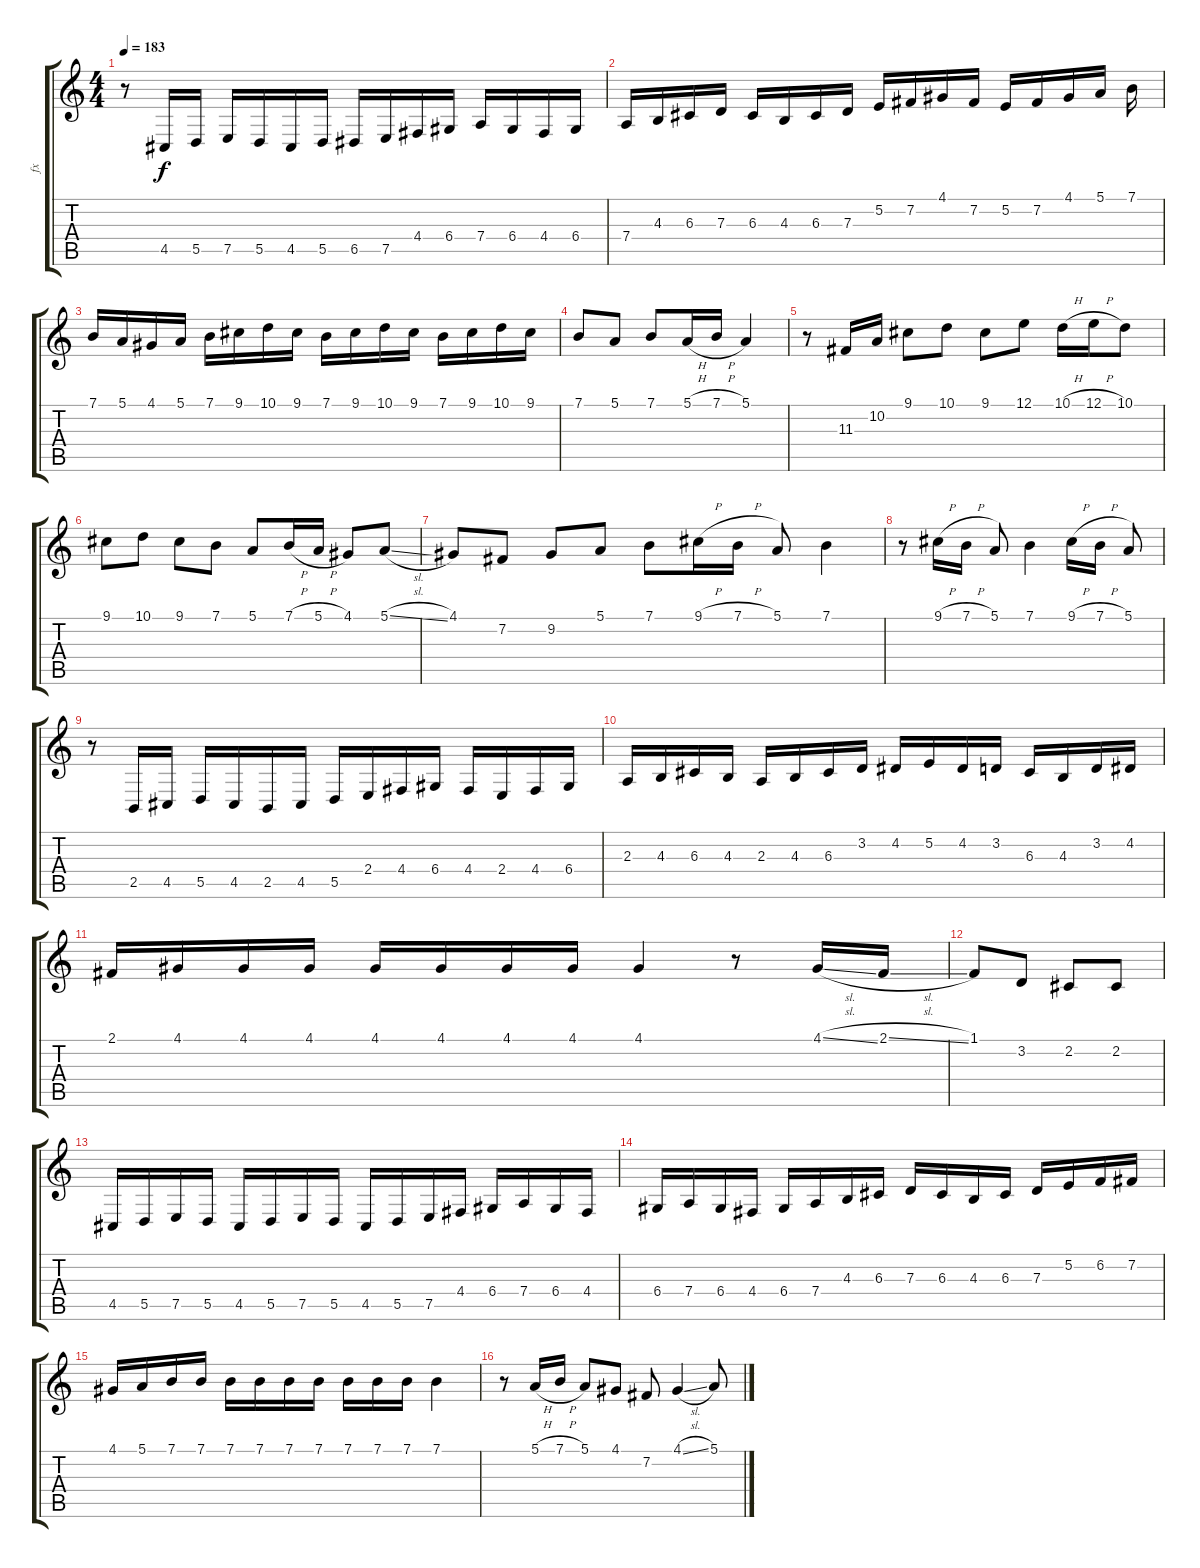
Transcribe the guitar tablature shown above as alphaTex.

\track ("fx" "fx") {instrument fx6goblins}
\staff {score tabs}
\tuning (E4 B3 G3 D3 A2 E2) {hide}
\ts (4 4)
\tempo 183
\clef g2
\ks c
r.8{dy f} 4.5.16 5.5.16 7.5.16 5.5.16 4.5.16 5.5.16 6.5.16 7.5.16 4.4.16 6.4.16 7.4.16 6.4.16 4.4.16 6.4.16 |
7.4.16 4.3.16 6.3.16 7.3.16 6.3.16 4.3.16 6.3.16 7.3.16 5.2.16 7.2.16 4.1.16 7.2.16 5.2.16 7.2.16 4.1.16 5.1.16 7.1.16 |
7.1.16 5.1.16 4.1.16 5.1.16 7.1.16 9.1.16 10.1.16 9.1.16 7.1.16 9.1.16 10.1.16 9.1.16 7.1.16 9.1.16 10.1.16 9.1.16 |
7.1.8 5.1.8 7.1.8 5.1{h}.16 7.1{h}.16 5.1.4 |
r.8 11.3.16 10.2.16 9.1.8 10.1.8 9.1.8 12.1.8 10.1{h}.16 12.1{h}.16 10.1.8 |
9.1.8 10.1.8 9.1.8 7.1.8 5.1.8 7.1{h}.16 5.1{h}.16 4.1.8 5.1{sl}.8 |
4.1.8 7.2.8 9.2.8 5.1.8 7.1.8 9.1{h}.16 7.1{h}.16 5.1.8 7.1.4 |
r.8 9.1{h}.16 7.1{h}.16 5.1.8 7.1.4 9.1{h}.16 7.1{h}.16 5.1.8 |
r.8 2.5.16 4.5.16 5.5.16 4.5.16 2.5.16 4.5.16 5.5.16 2.4.16 4.4.16 6.4.16 4.4.16 2.4.16 4.4.16 6.4.16 |
2.3.16 4.3.16 6.3.16 4.3.16 2.3.16 4.3.16 6.3.16 3.2.16 4.2.16 5.2.16 4.2.16 3.2.16 6.3.16 4.3.16 3.2.16 4.2.16 |
2.1.16 4.1.16 4.1.16 4.1.16 4.1.16 4.1.16 4.1.16 4.1.16 4.1.4 r.8 4.1{sl}.16 2.1{sl}.16 |
1.1.8 3.2.8 2.2.8 2.2.8 |
4.5.16 5.5.16 7.5.16 5.5.16 4.5.16 5.5.16 7.5.16 5.5.16 4.5.16 5.5.16 7.5.16 4.4.16 6.4.16 7.4.16 6.4.16 4.4.16 |
6.4.16 7.4.16 6.4.16 4.4.16 6.4.16 7.4.16 4.3.16 6.3.16 7.3.16 6.3.16 4.3.16 6.3.16 7.3.16 5.2.16 6.2.16 7.2.16 |
4.1.16 5.1.16 7.1.16 7.1.16 7.1.16 7.1.16 7.1.16 7.1.16 7.1.16 7.1.16 7.1.16 7.1.4 |
r.8 5.1{h}.16 7.1{h}.16 5.1.8 4.1.8 7.2.8 4.1{sl}.4 5.1.8
